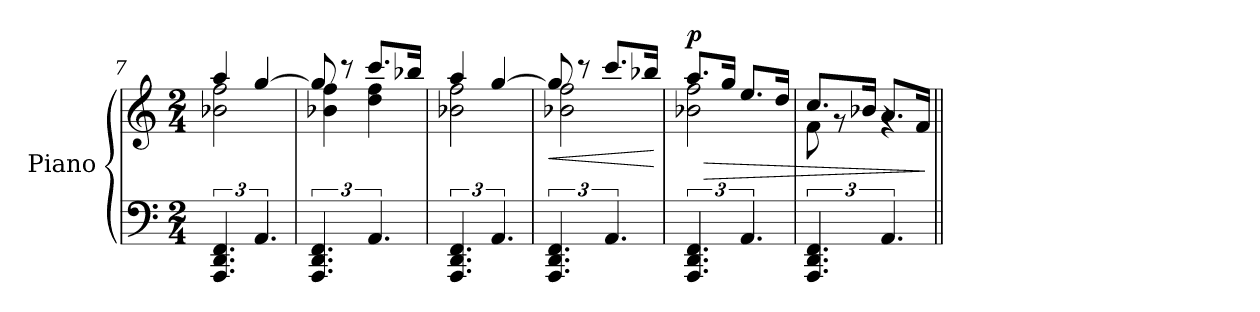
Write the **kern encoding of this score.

**kern	**kern	**dynam
*part1	*part1	*part1
*staff2	*staff1	*staff1/2
*I"Piano	*	*
*I'Pno.	*	*
*clefF4	*clefG2	*
*k[]	*k[]	*
*M2/4	*M2/4	*
=7	=7	=7
*	*^	*
6.AAA/ 6.DD/ 6.FF/	4aa/	2b-X\ 2ff\	.
6.AA/	[4gg/	.	.
=8	=8	=8	=8
6.AAA/ 6.DD/ 6.FF/	8gg/]	4b-X\ 4ff\	.
.	8r	.	.
6.AA/	8.ccc/L	4dd\ 4ff\	.
.	16bb-X/Jk	.	.
!!LO:LB:g=z	!!
=9	=9	=9	=9
6.AAA/ 6.DD/ 6.FF/	4aa/	2b-X\ 2ff\	.
6.AA/	[4gg/	.	.
=10	=10	=10	=10
!	!	!	!LO:HP:b
6.AAA/ 6.DD/ 6.FF/	8gg/]	2b-X\ 2ff\	<
.	8r	.	.
6.AA/	8.ccc/L	.	.
.	16bb-X/Jk	.	.
*	*v	*v	*
.	.	[
=11	=11	=11
!	!LO:TX:a:i:t=espress.	!
!	!	!LO:HP:b
*	*^	*
!	!	!	!LO:DY:n=1:a
6.AAA/ 6.DD/ 6.FF/	8.aa/L	2b-X\ 2ff\	> p
.	16gg/Jk	.	.
6.AA/	8.ee/L	.	.
.	16dd/Jk	.	.
=12	=12	=12	=12
6.AAA/ 6.DD/ 6.FF/	8.cc/L	8f\	.
.	.	8rg	.
.	16b-X/Jk	.	.
6.AA/	8.a/L	4rg	.
.	16f/Jk	.	.
*	*v	*v	*
.	.	]
=||	=||	=||
*-	*-	*-
